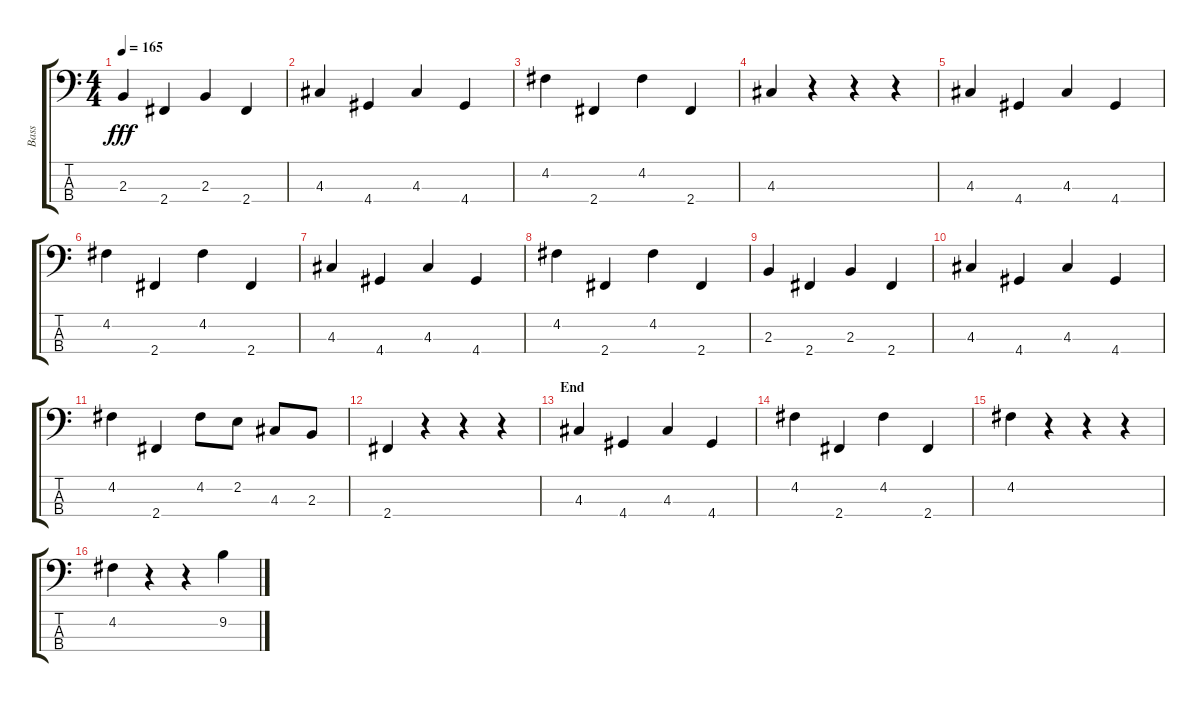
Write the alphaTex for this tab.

\track ("Bass" "Bass") {instrument acousticbass}
\staff {score tabs}
\tuning (G2 D2 A1 E1) {hide}
\ts (4 4)
\tempo 165
\clef f4
\ks c
2.3.4{dy fff} 2.4.4 2.3.4 2.4.4 |
4.3.4 4.4.4 4.3.4 4.4.4 |
4.2.4 2.4.4 4.2.4 2.4.4 |
4.3.4 r.4 r.4 r.4 |
4.3.4 4.4.4 4.3.4 4.4.4 |
4.2.4 2.4.4 4.2.4 2.4.4 |
4.3.4 4.4.4 4.3.4 4.4.4 |
4.2.4 2.4.4 4.2.4 2.4.4 |
2.3.4 2.4.4 2.3.4 2.4.4 |
4.3.4 4.4.4 4.3.4 4.4.4 |
4.2.4 2.4.4 4.2.8 2.2.8 4.3.8 2.3.8 |
2.4.4 r.4 r.4 r.4 |
\section ("" "End")
4.3.4 4.4.4 4.3.4 4.4.4 |
4.2.4 2.4.4 4.2.4 2.4.4 |
4.2.4 r.4 r.4 r.4 |
4.2.4 r.4 r.4 9.2{sl}.4
